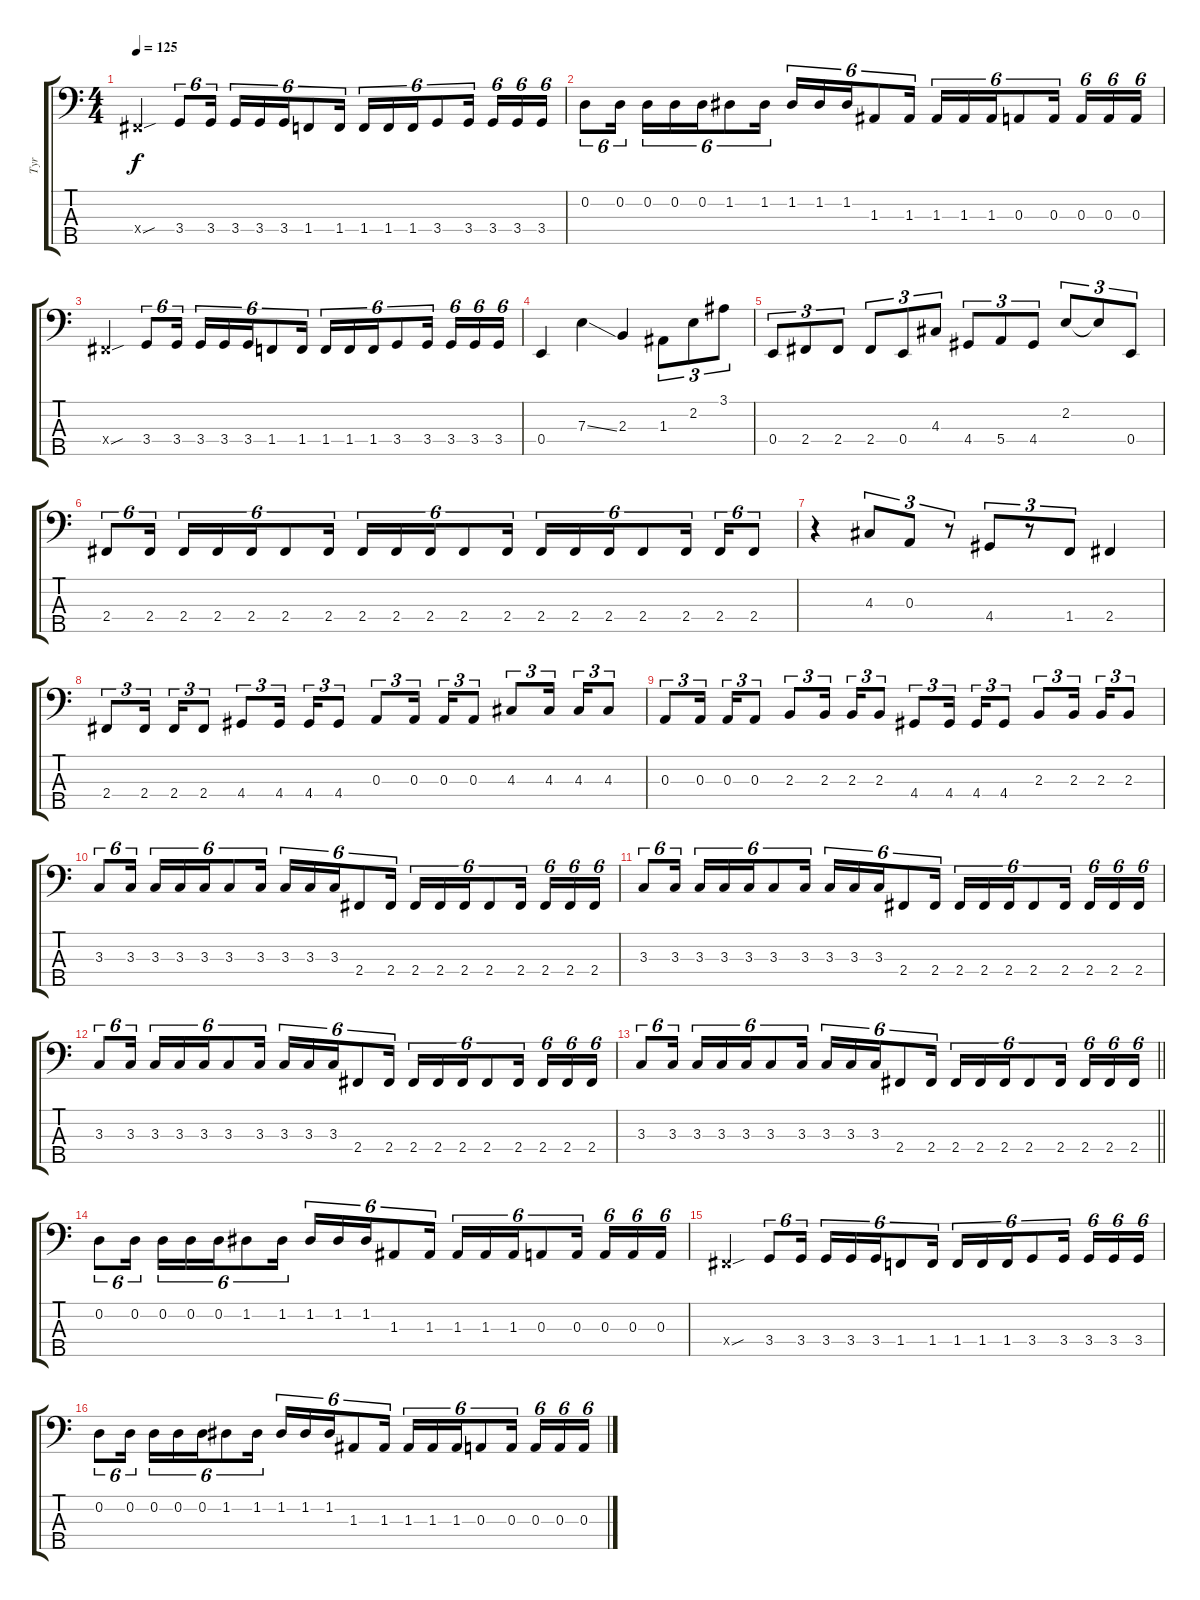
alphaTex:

\track ("Tyr" "Tyr") {instrument electricbassfinger}
\staff {score tabs}
\tuning (G2 D2 A1 E1 B0) {hide}
\ts (4 4)
\tempo 125
\clef f4
\ks c
2.4{sou x}.4{dy f} 3.4.8{tu (6 4)} 3.4.16{tu (6 4)} 3.4.16{tu (6 4)} 3.4.16{tu (6 4)} 3.4.16{tu (6 4)} 1.4.8{tu (6 4)} 1.4.16{tu (6 4)} 1.4.16{tu (6 4)} 1.4.16{tu (6 4)} 1.4.16{tu (6 4)} 3.4.8{tu (6 4)} 3.4.16{tu (6 4)} 3.4.16{tu (6 4)} 3.4.16{tu (6 4)} 3.4.16{tu (6 4)} |
0.2.8{tu (6 4)} 0.2.16{tu (6 4)} 0.2.16{tu (6 4)} 0.2.16{tu (6 4)} 0.2.16{tu (6 4)} 1.2.8{tu (6 4)} 1.2.16{tu (6 4)} 1.2.16{tu (6 4)} 1.2.16{tu (6 4)} 1.2.16{tu (6 4)} 1.3.8{tu (6 4)} 1.3.16{tu (6 4)} 1.3.16{tu (6 4)} 1.3.16{tu (6 4)} 1.3.16{tu (6 4)} 0.3.8{tu (6 4)} 0.3.16{tu (6 4)} 0.3.16{tu (6 4)} 0.3.16{tu (6 4)} 0.3.16{tu (6 4)} |
2.4{sou x}.4 3.4.8{tu (6 4)} 3.4.16{tu (6 4)} 3.4.16{tu (6 4)} 3.4.16{tu (6 4)} 3.4.16{tu (6 4)} 1.4.8{tu (6 4)} 1.4.16{tu (6 4)} 1.4.16{tu (6 4)} 1.4.16{tu (6 4)} 1.4.16{tu (6 4)} 3.4.8{tu (6 4)} 3.4.16{tu (6 4)} 3.4.16{tu (6 4)} 3.4.16{tu (6 4)} 3.4.16{tu (6 4)} |
0.4.4 7.3{ss}.4 2.3.4 1.3.8{tu (3 2)} 2.2.8{tu (3 2)} 3.1.8{tu (3 2)} |
0.4.8{tu (3 2)} 2.4.8{tu (3 2)} 2.4.8{tu (3 2)} 2.4.8{tu (3 2)} 0.4.8{tu (3 2)} 4.3.8{tu (3 2)} 4.4.8{tu (3 2)} 5.4.8{tu (3 2)} 4.4.8{tu (3 2)} 2.2.8{tu (3 2)} 2.2{t}.8{tu (3 2)} 0.4.8{tu (3 2)} |
2.4.8{tu (6 4)} 2.4.16{tu (6 4)} 2.4.16{tu (6 4)} 2.4.16{tu (6 4)} 2.4.16{tu (6 4)} 2.4.8{tu (6 4)} 2.4.16{tu (6 4)} 2.4.16{tu (6 4)} 2.4.16{tu (6 4)} 2.4.16{tu (6 4)} 2.4.8{tu (6 4)} 2.4.16{tu (6 4)} 2.4.16{tu (6 4)} 2.4.16{tu (6 4)} 2.4.16{tu (6 4)} 2.4.8{tu (6 4)} 2.4.16{tu (6 4)} 2.4.16{tu (6 4)} 2.4.8{tu (6 4)} |
r.4 4.3.8{tu (3 2)} 0.3.8{tu (3 2)} r.8{tu (3 2)} 4.4.8{tu (3 2)} r.8{tu (3 2)} 1.4.8{tu (3 2)} 2.4.4 |
2.4.8{tu (3 2)} 2.4.16{tu (3 2)} 2.4.16{tu (3 2)} 2.4.8{tu (3 2)} 4.4.8{tu (3 2)} 4.4.16{tu (3 2)} 4.4.16{tu (3 2)} 4.4.8{tu (3 2)} 0.3.8{tu (3 2)} 0.3.16{tu (3 2)} 0.3.16{tu (3 2)} 0.3.8{tu (3 2)} 4.3.8{tu (3 2)} 4.3.16{tu (3 2)} 4.3.16{tu (3 2)} 4.3.8{tu (3 2)} |
0.3.8{tu (3 2)} 0.3.16{tu (3 2)} 0.3.16{tu (3 2)} 0.3.8{tu (3 2)} 2.3.8{tu (3 2)} 2.3.16{tu (3 2)} 2.3.16{tu (3 2)} 2.3.8{tu (3 2)} 4.4.8{tu (3 2)} 4.4.16{tu (3 2)} 4.4.16{tu (3 2)} 4.4.8{tu (3 2)} 2.3.8{tu (3 2)} 2.3.16{tu (3 2)} 2.3.16{tu (3 2)} 2.3.8{tu (3 2)} |
3.3.8{tu (6 4)} 3.3.16{tu (6 4)} 3.3.16{tu (6 4)} 3.3.16{tu (6 4)} 3.3.16{tu (6 4)} 3.3.8{tu (6 4)} 3.3.16{tu (6 4)} 3.3.16{tu (6 4)} 3.3.16{tu (6 4)} 3.3.16{tu (6 4)} 2.4.8{tu (6 4)} 2.4.16{tu (6 4)} 2.4.16{tu (6 4)} 2.4.16{tu (6 4)} 2.4.16{tu (6 4)} 2.4.8{tu (6 4)} 2.4.16{tu (6 4)} 2.4.16{tu (6 4)} 2.4.16{tu (6 4)} 2.4.16{tu (6 4)} |
3.3.8{tu (6 4)} 3.3.16{tu (6 4)} 3.3.16{tu (6 4)} 3.3.16{tu (6 4)} 3.3.16{tu (6 4)} 3.3.8{tu (6 4)} 3.3.16{tu (6 4)} 3.3.16{tu (6 4)} 3.3.16{tu (6 4)} 3.3.16{tu (6 4)} 2.4.8{tu (6 4)} 2.4.16{tu (6 4)} 2.4.16{tu (6 4)} 2.4.16{tu (6 4)} 2.4.16{tu (6 4)} 2.4.8{tu (6 4)} 2.4.16{tu (6 4)} 2.4.16{tu (6 4)} 2.4.16{tu (6 4)} 2.4.16{tu (6 4)} |
3.3.8{tu (6 4)} 3.3.16{tu (6 4)} 3.3.16{tu (6 4)} 3.3.16{tu (6 4)} 3.3.16{tu (6 4)} 3.3.8{tu (6 4)} 3.3.16{tu (6 4)} 3.3.16{tu (6 4)} 3.3.16{tu (6 4)} 3.3.16{tu (6 4)} 2.4.8{tu (6 4)} 2.4.16{tu (6 4)} 2.4.16{tu (6 4)} 2.4.16{tu (6 4)} 2.4.16{tu (6 4)} 2.4.8{tu (6 4)} 2.4.16{tu (6 4)} 2.4.16{tu (6 4)} 2.4.16{tu (6 4)} 2.4.16{tu (6 4)} |
\barLineRight lightlight
3.3.8{tu (6 4)} 3.3.16{tu (6 4)} 3.3.16{tu (6 4)} 3.3.16{tu (6 4)} 3.3.16{tu (6 4)} 3.3.8{tu (6 4)} 3.3.16{tu (6 4)} 3.3.16{tu (6 4)} 3.3.16{tu (6 4)} 3.3.16{tu (6 4)} 2.4.8{tu (6 4)} 2.4.16{tu (6 4)} 2.4.16{tu (6 4)} 2.4.16{tu (6 4)} 2.4.16{tu (6 4)} 2.4.8{tu (6 4)} 2.4.16{tu (6 4)} 2.4.16{tu (6 4)} 2.4.16{tu (6 4)} 2.4.16{tu (6 4)} |
0.2.8{tu (6 4)} 0.2.16{tu (6 4)} 0.2.16{tu (6 4)} 0.2.16{tu (6 4)} 0.2.16{tu (6 4)} 1.2.8{tu (6 4)} 1.2.16{tu (6 4)} 1.2.16{tu (6 4)} 1.2.16{tu (6 4)} 1.2.16{tu (6 4)} 1.3.8{tu (6 4)} 1.3.16{tu (6 4)} 1.3.16{tu (6 4)} 1.3.16{tu (6 4)} 1.3.16{tu (6 4)} 0.3.8{tu (6 4)} 0.3.16{tu (6 4)} 0.3.16{tu (6 4)} 0.3.16{tu (6 4)} 0.3.16{tu (6 4)} |
2.4{sou x}.4 3.4.8{tu (6 4)} 3.4.16{tu (6 4)} 3.4.16{tu (6 4)} 3.4.16{tu (6 4)} 3.4.16{tu (6 4)} 1.4.8{tu (6 4)} 1.4.16{tu (6 4)} 1.4.16{tu (6 4)} 1.4.16{tu (6 4)} 1.4.16{tu (6 4)} 3.4.8{tu (6 4)} 3.4.16{tu (6 4)} 3.4.16{tu (6 4)} 3.4.16{tu (6 4)} 3.4.16{tu (6 4)} |
0.2.8{tu (6 4)} 0.2.16{tu (6 4)} 0.2.16{tu (6 4)} 0.2.16{tu (6 4)} 0.2.16{tu (6 4)} 1.2.8{tu (6 4)} 1.2.16{tu (6 4)} 1.2.16{tu (6 4)} 1.2.16{tu (6 4)} 1.2.16{tu (6 4)} 1.3.8{tu (6 4)} 1.3.16{tu (6 4)} 1.3.16{tu (6 4)} 1.3.16{tu (6 4)} 1.3.16{tu (6 4)} 0.3.8{tu (6 4)} 0.3.16{tu (6 4)} 0.3.16{tu (6 4)} 0.3.16{tu (6 4)} 0.3.16{tu (6 4)}
